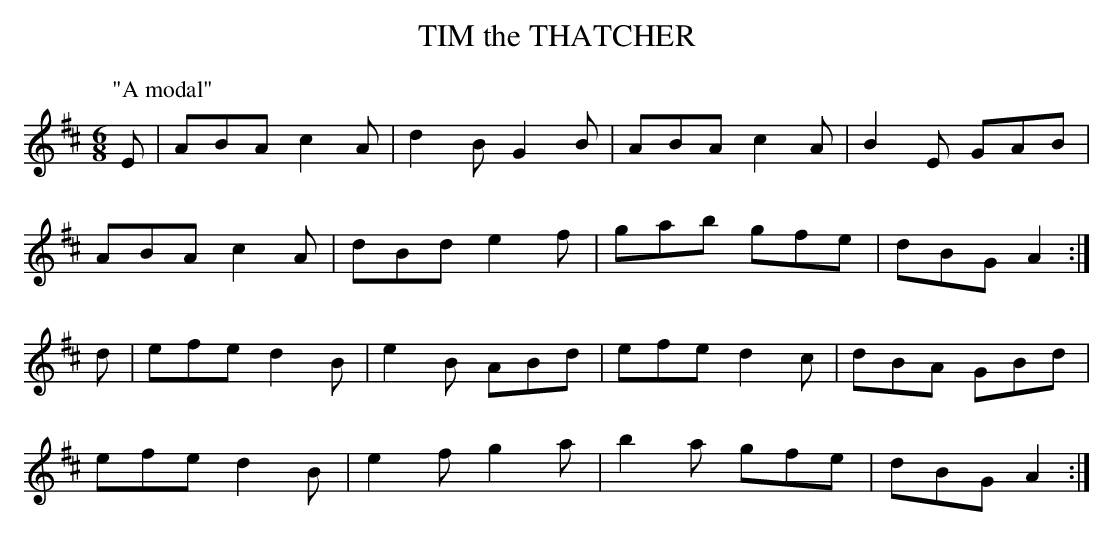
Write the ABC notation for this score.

X:1
T:TIM the THATCHER
tune is A modal.
M:6/8
L:1/8
K:D
P:"A modal"
E|ABA c2A|d2B G2B|ABA c2A|B2E GAB|
ABA c2A|dBd e2f|gab gfe|dBG A2 :|
d|efe d2B|e2B ABd|efe d2c|dBA GBd|
efe d2B|e2f g2a|b2a gfe|dBG A2 :|
